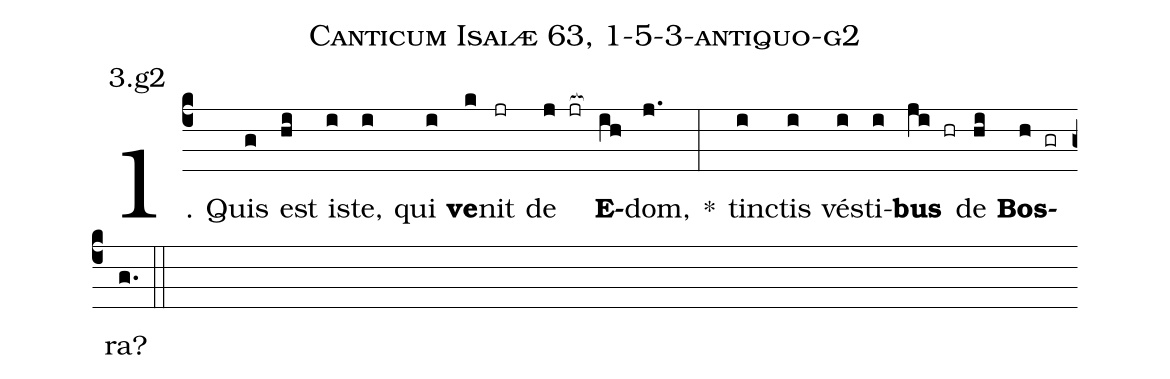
name: Canticum Isaiæ 63, 1-5-3-antiquo-g2;
annotation: 3.g2;
%%
(c4)1. Quis(g) est(hi) is(i)te,(i) qui(i) <b>ve</b>(k)nit(jr) de(j jr[ocb:1{]) <b>E</b>(ih[ocb:0}])dom,(j.) *(:) tinc(i)tis(i) vés(i)ti(i)<b>bus</b>(ji hr) de(hi) <b>Bos</b>(h gr)ra?(g.) (::)
